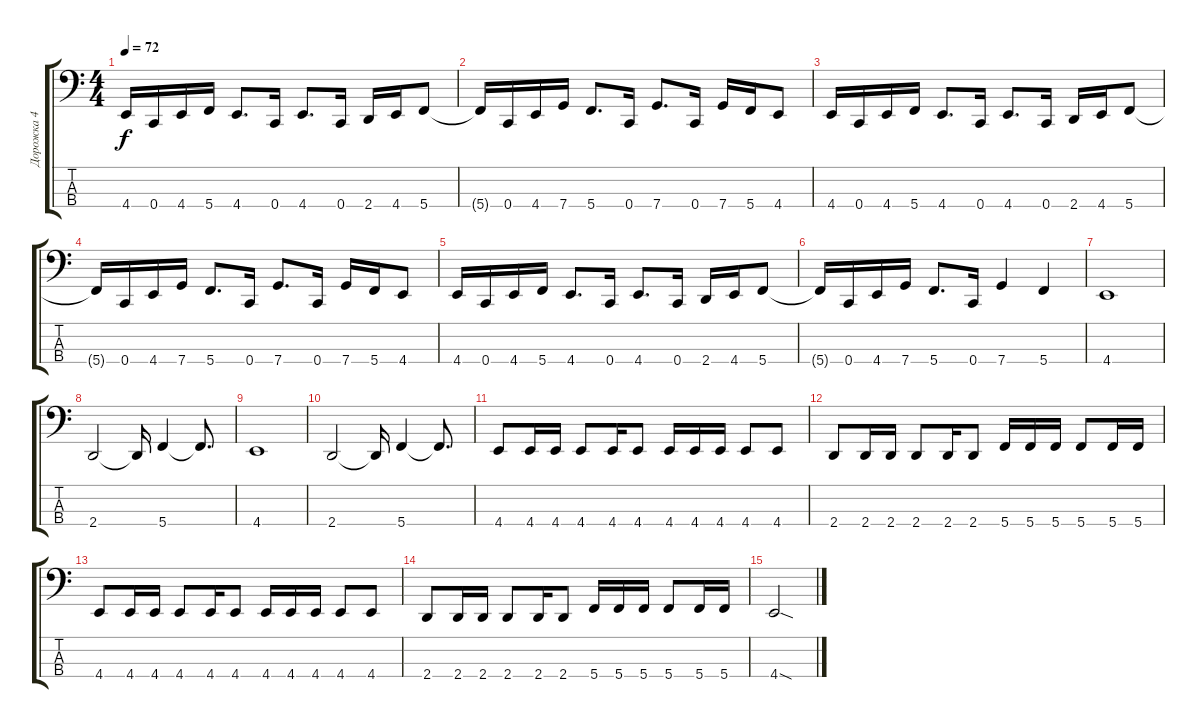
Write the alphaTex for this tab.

\track ("Дорожка 4" "Дорожка 4") {instrument electricbassfinger}
\staff {score tabs}
\tuning (F2 C2 G1 C1) {hide}
\ts (4 4)
\tempo 72
\clef f4
\ks c
4.4.16{dy f} 0.4.16 4.4.16 5.4.16 4.4.8{d} 0.4.16 4.4.8{d} 0.4.16 2.4.16 4.4.16 5.4.8 |
5.4{t}.16 0.4.16 4.4.16 7.4.16 5.4.8{d} 0.4.16 7.4.8{d} 0.4.16 7.4.16 5.4.16 4.4.8 |
4.4.16 0.4.16 4.4.16 5.4.16 4.4.8{d} 0.4.16 4.4.8{d} 0.4.16 2.4.16 4.4.16 5.4.8 |
5.4{t}.16 0.4.16 4.4.16 7.4.16 5.4.8{d} 0.4.16 7.4.8{d} 0.4.16 7.4.16 5.4.16 4.4.8 |
4.4.16 0.4.16 4.4.16 5.4.16 4.4.8{d} 0.4.16 4.4.8{d} 0.4.16 2.4.16 4.4.16 5.4.8 |
5.4{t}.16 0.4.16 4.4.16 7.4.16 5.4.8{d} 0.4.16 7.4.4 5.4.4 |
4.4.1 |
2.4.2 2.4{t}.16 5.4.4 5.4{t}.8{d} |
4.4.1 |
2.4.2 2.4{t}.16 5.4.4 5.4{t}.8{d} |
4.4.8 4.4.16 4.4.16 4.4.8 4.4.16 4.4.8 4.4.16 4.4.16 4.4.16 4.4.8 4.4.8 |
2.4.8 2.4.16 2.4.16 2.4.8 2.4.16 2.4.8 5.4.16 5.4.16 5.4.16 5.4.8 5.4.16 5.4.16 |
4.4.8 4.4.16 4.4.16 4.4.8 4.4.16 4.4.8 4.4.16 4.4.16 4.4.16 4.4.8 4.4.8 |
2.4.8 2.4.16 2.4.16 2.4.8 2.4.16 2.4.8 5.4.16 5.4.16 5.4.16 5.4.8 5.4.16 5.4.16 |
4.4{sod}.2
